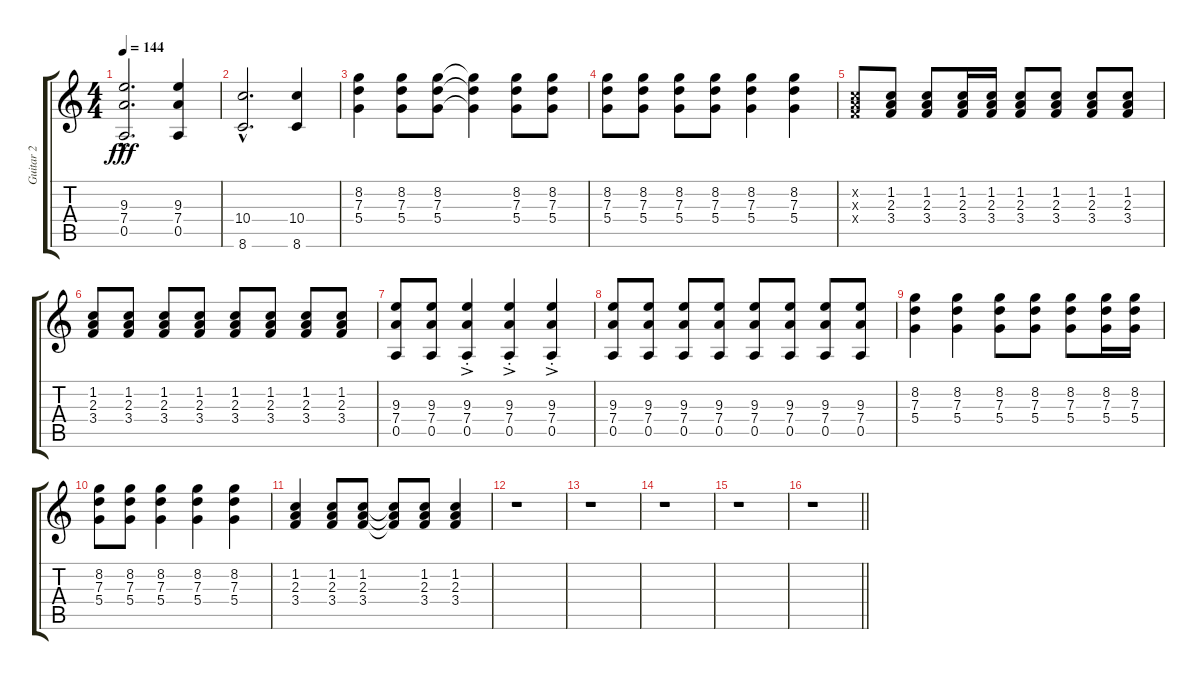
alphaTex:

\track ("Guitar 2" "Guitar 2") {instrument overdrivenguitar}
\staff {score tabs}
\tuning (E4 B3 G3 D3 A2 E2) {hide}
\ts (4 4)
\tempo 144
\clef g2
\ks c
(9.3{hac} 7.4{hac} 0.5{hac}).2{d dy fff} (9.3 7.4 0.5).4 |
(10.4{hac} 8.6{hac}).2{d} (10.4 8.6).4 |
(8.2 7.3 5.4).4 (8.2 7.3 5.4).8 (8.2 7.3 5.4).8 (8.2{t} 7.3{t} 5.4{t}).4 (8.2 7.3 5.4).8 (8.2 7.3 5.4).8 |
(8.2 7.3 5.4).8 (8.2 7.3 5.4).8 (8.2 7.3 5.4).8 (8.2 7.3 5.4).8 (8.2 7.3 5.4).4 (8.2 7.3 5.4).4 |
(1.2{x} 2.3{x} 3.4{x}).8 (1.2 2.3 3.4).8 (1.2 2.3 3.4).8 (1.2 2.3 3.4).16 (1.2 2.3 3.4).16 (1.2 2.3 3.4).8 (1.2 2.3 3.4).8 (1.2 2.3 3.4).8 (1.2 2.3 3.4).8 |
(1.2 2.3 3.4).8 (1.2 2.3 3.4).8 (1.2 2.3 3.4).8 (1.2 2.3 3.4).8 (1.2 2.3 3.4).8 (1.2 2.3 3.4).8 (1.2 2.3 3.4).8 (1.2 2.3 3.4).8 |
(9.3 7.4 0.5).8 (9.3 7.4 0.5).8 (9.3{ac st} 7.4{ac st} 0.5{ac st}).4 (9.3{ac st} 7.4{ac st} 0.5{ac st}).4 (9.3{ac st} 7.4{ac st} 0.5{ac st}).4 |
(9.3 7.4 0.5).8 (9.3 7.4 0.5).8 (9.3 7.4 0.5).8 (9.3 7.4 0.5).8 (9.3 7.4 0.5).8 (9.3 7.4 0.5).8 (9.3 7.4 0.5).8 (9.3 7.4 0.5).8 |
(8.2 7.3 5.4).4 (8.2 7.3 5.4).4 (8.2 7.3 5.4).8 (8.2 7.3 5.4).8 (8.2 7.3 5.4).8 (8.2 7.3 5.4).16 (8.2 7.3 5.4).16 |
(8.2 7.3 5.4).8 (8.2 7.3 5.4).8 (8.2 7.3 5.4).4 (8.2 7.3 5.4).4 (8.2 7.3 5.4).4 |
(1.2 2.3 3.4).4 (1.2 2.3 3.4).8 (1.2 2.3 3.4).8 (1.2{t} 2.3{t} 3.4{t}).8 (1.2 2.3 3.4).8 (1.2 2.3 3.4).4 |
r.1 |
r.1 |
r.1 |
r.1 |
\barLineRight lightlight
r.1
